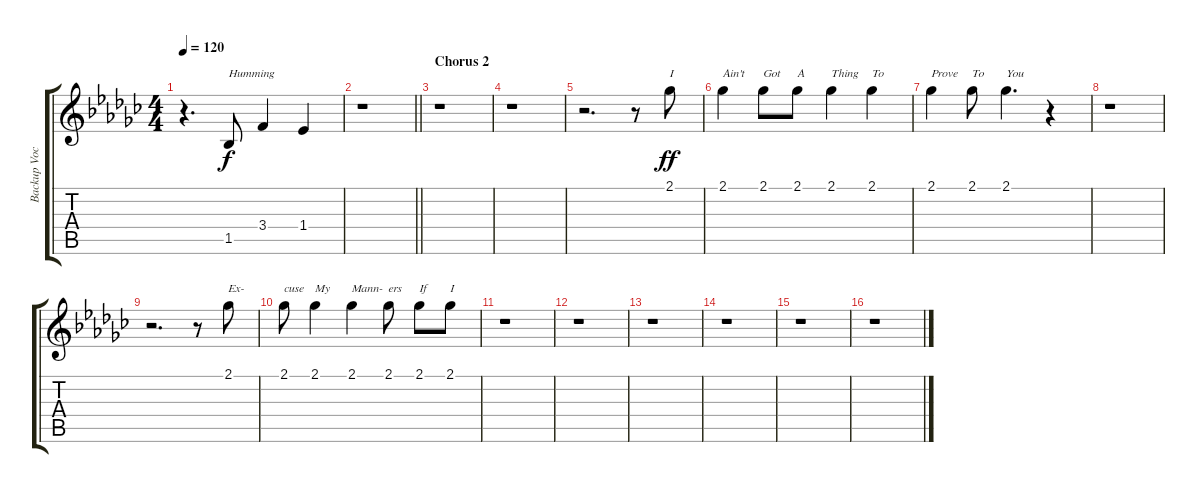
\track ("Backup Vocals" "Backup Voc") {instrument contrabass}
\staff {score tabs}
\tuning (E4 B3 G3 D3 A2 E2) {hide}
\ts (4 4)
\tempo 120
\clef g2
\ks gb
r.4{d dy f} 1.5.8{txt "Humming"} 3.4.4 1.4.4 |
\barLineRight lightlight
r.1 |
\section ("" "Chorus 2")
r.1 |
r.1 |
r.2{d} r.8 2.1.8{txt "I" dy ff} |
2.1.4{txt "Ain't"} 2.1.8{txt "Got"} 2.1.8{txt "A"} 2.1.4{txt "Thing"} 2.1.4{txt "To"} |
2.1.4{txt "Prove"} 2.1.8{txt "To"} 2.1.4{d txt "You"} r.4 |
r.1 |
r.2{d} r.8 2.1.8{txt "Ex-"} |
2.1.8{txt "cuse"} 2.1.4{txt "My"} 2.1.4{txt "Mann-"} 2.1.8{txt "ers"} 2.1.8{txt "If"} 2.1.8{txt "I"} |
r.1 |
r.1 |
r.1 |
r.1 |
r.1 |
r.1
